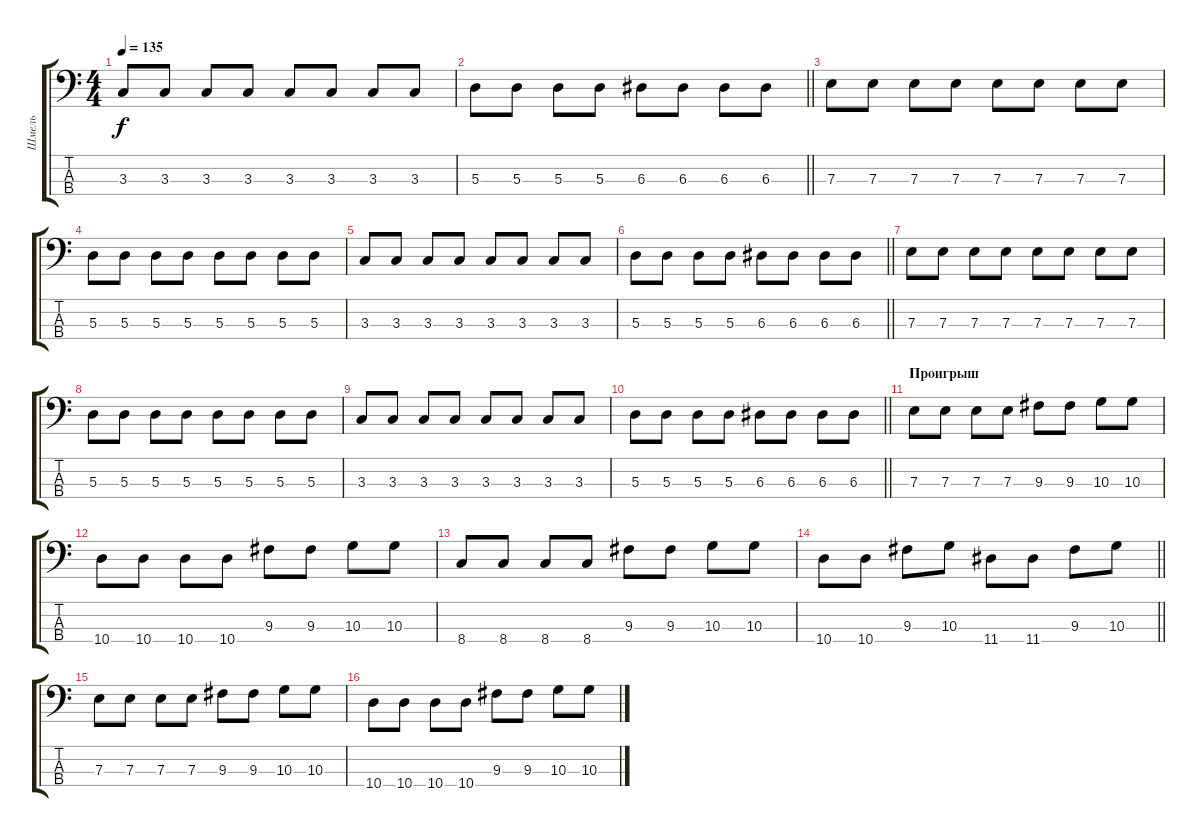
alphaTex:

\track ("Шмель" "Шмель") {instrument electricbassfinger}
\staff {score tabs}
\tuning (G2 D2 A1 E1) {hide}
\ts (4 4)
\tempo 135
\clef f4
\ks c
3.3.8{dy f} 3.3.8 3.3.8 3.3.8 3.3.8 3.3.8 3.3.8 3.3.8 |
\barLineRight lightlight
5.3.8 5.3.8 5.3.8 5.3.8 6.3.8 6.3.8 6.3.8 6.3.8 |
7.3.8 7.3.8 7.3.8 7.3.8 7.3.8 7.3.8 7.3.8 7.3.8 |
5.3.8 5.3.8 5.3.8 5.3.8 5.3.8 5.3.8 5.3.8 5.3.8 |
3.3.8 3.3.8 3.3.8 3.3.8 3.3.8 3.3.8 3.3.8 3.3.8 |
\barLineRight lightlight
5.3.8 5.3.8 5.3.8 5.3.8 6.3.8 6.3.8 6.3.8 6.3.8 |
7.3.8 7.3.8 7.3.8 7.3.8 7.3.8 7.3.8 7.3.8 7.3.8 |
5.3.8 5.3.8 5.3.8 5.3.8 5.3.8 5.3.8 5.3.8 5.3.8 |
3.3.8 3.3.8 3.3.8 3.3.8 3.3.8 3.3.8 3.3.8 3.3.8 |
\barLineRight lightlight
5.3.8 5.3.8 5.3.8 5.3.8 6.3.8 6.3.8 6.3.8 6.3.8 |
\section ("" "Проигрыш")
7.3.8 7.3.8 7.3.8 7.3.8 9.3.8 9.3.8 10.3.8 10.3.8 |
10.4.8 10.4.8 10.4.8 10.4.8 9.3.8 9.3.8 10.3.8 10.3.8 |
8.4.8 8.4.8 8.4.8 8.4.8 9.3.8 9.3.8 10.3.8 10.3.8 |
\barLineRight lightlight
10.4.8 10.4.8 9.3.8 10.3.8 11.4.8 11.4.8 9.3.8 10.3.8 |
7.3.8 7.3.8 7.3.8 7.3.8 9.3.8 9.3.8 10.3.8 10.3.8 |
10.4.8 10.4.8 10.4.8 10.4.8 9.3.8 9.3.8 10.3.8 10.3.8
